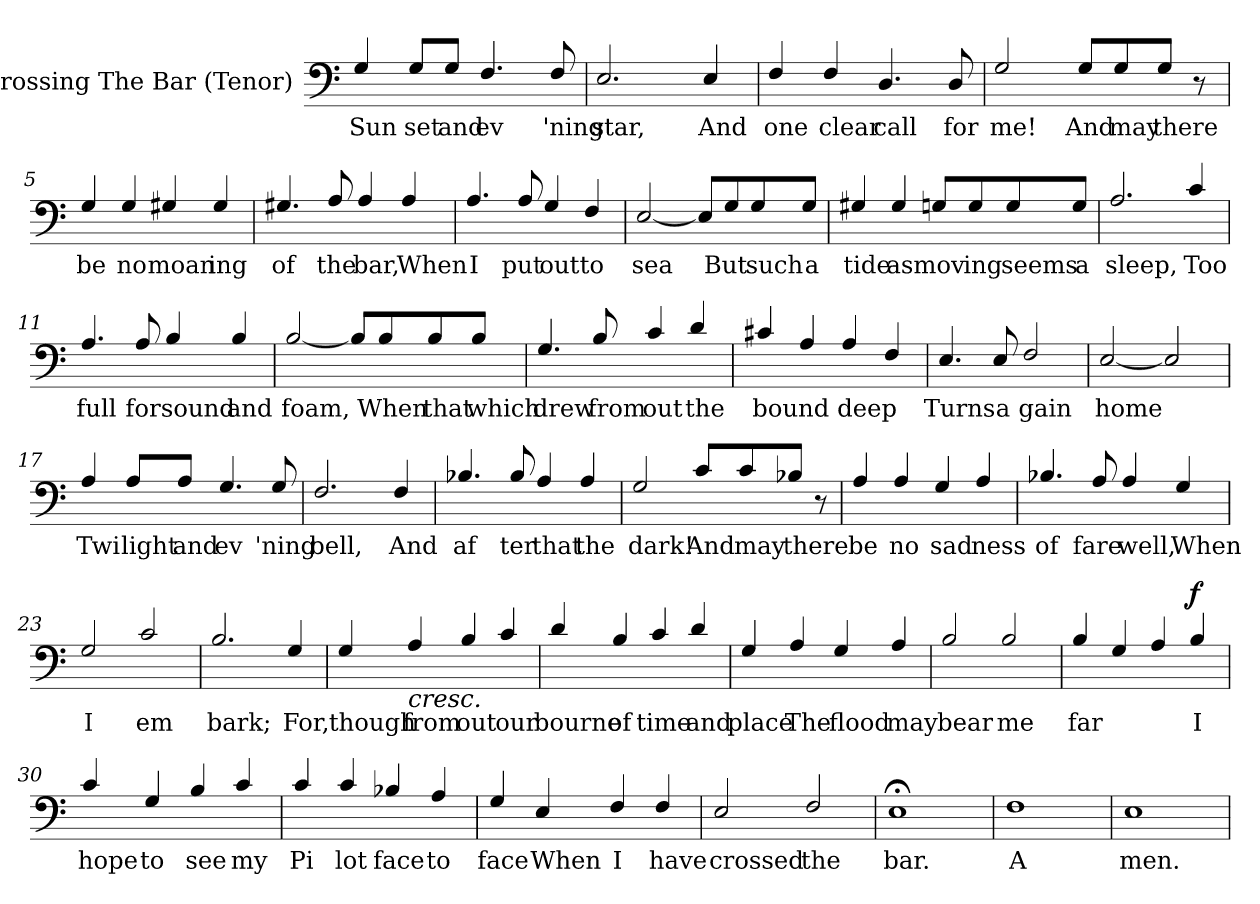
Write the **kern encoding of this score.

**kern	**text	**dynam
*part1	*part1	*part1
*staff1	*staff1	*staff1
*I"Crossing The Bar (Tenor)	*	*
*clefF4	*	*
=1	=1	=1
4G/	Sun	.
8G/L	set	.
8G/J	and	.
4.F/	ev	.
8F/	'ning	.
=2	=2	=2
2.E/	star,	.
4E/	And	.
=3	=3	=3
4F/	one	.
4F/	clear	.
4.D/	call	.
8D/	for	.
=4	=4	=4
2G/	me!	.
8G/L	And	.
8G/	may	.
8G/J	there	.
8r	.	.
=5	=5	=5
4G/	be	.
4G/	no	.
4G#X/	moan	.
4G#/	ing	.
=6	=6	=6
4.G#X/	of	.
8A/	the	.
4A/	bar,	.
4A/	When	.
=7	=7	=7
4.A/	I	.
8A/	put	.
4G/	out	.
4F/	to	.
=8	=8	=8
[2E/	sea	.
8E/L]	.	.
8G/	But	.
8G/	such	.
8G/J	a	.
=9	=9	=9
4G#X/	tide	.
4G#/	as	.
8Gn/L	mov	.
8G/	ing	.
8G/	seems	.
8G/J	a	.
=10	=10	=10
2.A/	sleep,	.
4c/	Too	.
=11	=11	=11
4.A/	full	.
8A/	for	.
4B/	sound	.
4B/	and	.
=12	=12	=12
[2B/	foam,	.
8B/L]	.	.
8B/	When	.
8B/	that	.
8B/J	which	.
=13	=13	=13
4.G/	drew	.
8B/	from	.
4c/	out	.
4d/	the	.
=14	=14	=14
4c#X/	bound	.
4A/	.	.
4A/	deep	.
4F/	.	.
=15	=15	=15
4.E/	Turns	.
8E/	a	.
2F/	gain	.
=16	=16	=16
[2E/	home	.
2E/]	.	.
=17	=17	=17
4A/	Twi	.
8A/L	light	.
8A/J	and	.
4.G/	ev	.
8G/	'ning	.
=18	=18	=18
2.F/	bell,	.
4F/	And	.
=19	=19	=19
4.B-X/	af	.
8B-/	ter	.
4A/	that	.
4A/	the	.
=20	=20	=20
2G/	dark!	.
8c/L	And	.
8c/	may	.
8B-X/J	there	.
8r	.	.
=21	=21	=21
4A/	be	.
4A/	no	.
4G/	sad	.
4A/	ness	.
=22	=22	=22
4.B-X/	of	.
8A/	fare	.
4A/	well,	.
4G/	When	.
=23	=23	=23
2G/	I	.
2c/	em	.
=24	=24	=24
2.B/	bark;	.
4G/	For,	.
=25	=25	=25
4G/	though	.
!LO:TX:b:i:t=cresc.	!	!
4A/	from	.
4B/	out	.
4c/	our	.
=26	=26	=26
4d/	bourne	.
4B/	of	.
4c/	time	.
4d/	and	.
=27	=27	=27
4G/	place	.
4A/	The	.
4G/	flood	.
4A/	may	.
=28	=28	=28
2B/	bear	.
2B/	me	.
=29	=29	=29
4B/	far	.
4G/	.	.
4A/	.	.
!	!	!LO:DY:b
4B/	I	f
=30	=30	=30
4c/	hope	.
4G/	to	.
4B/	see	.
4c/	my	.
=31	=31	=31
4c/	Pi	.
4c/	lot	.
4B-X/	face	.
4A/	to	.
=32	=32	=32
4G/	face	.
4E/	When	.
4F/	I	.
4F/	have	.
=33	=33	=33
2E/	crossed	.
2F/	the	.
=34	=34	=34
1E;<	bar.	.
=35	=35	=35
1F	A	.
=36	=36	=36
1E	men.	.
=	=	=
*-	*-	*-
